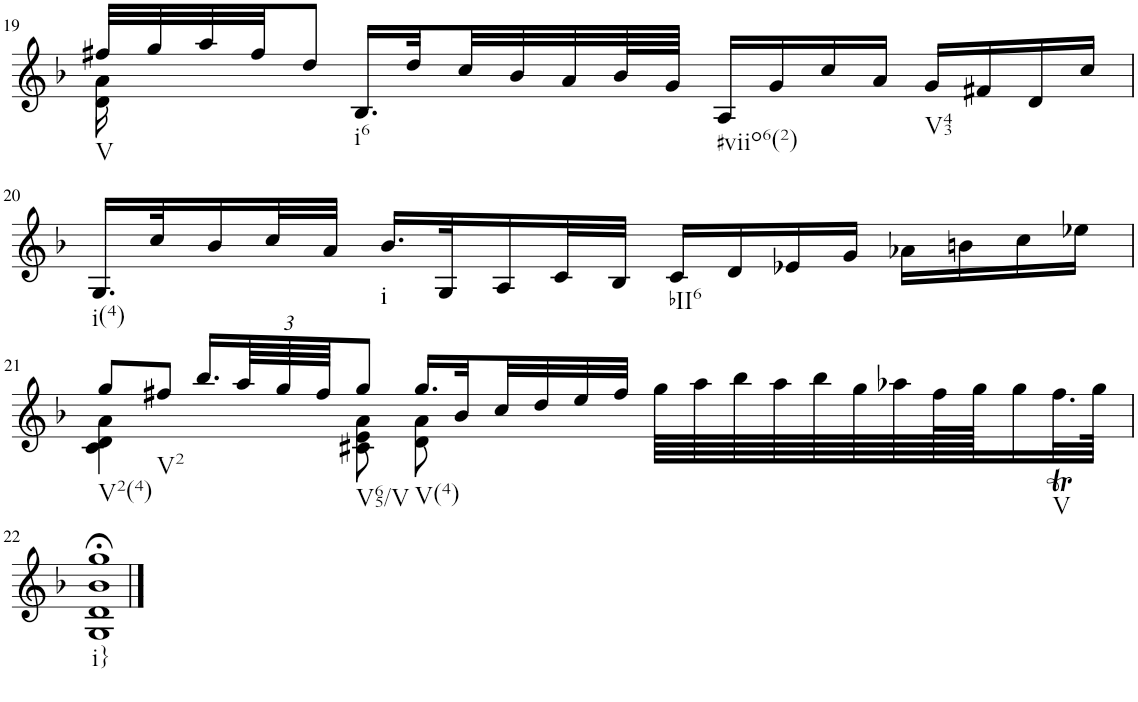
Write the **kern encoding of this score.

**kern
*part1
*staff1
*I"Violin
*I'Vln.
!!LO:PB:g=z
*clefG2
*k[b-]
*M4/4
=19
*^
!LO:TX:b:t=V	!
32ff#X/LLL	16d\ 16a\
32gg/	.
32aa/	2...ryy
32ff#/JJ	.
8dd/J	.
!LO:TX:b:t=i6	!
16.B-/LL	.
32dd/L	.
32cc/	.
32b-/	.
32a/	.
64b-/L	.
64g/JJJJ	.
!LO:TX:b:t=#viio6(2)	!
16A/LL	.
16g/	.
16cc/	.
16a/JJ	.
!LO:TX:b:t=V43	!
16g/LL	.
16f#X/	.
16d/	.
16cc/JJ	.
!!LO:LB:g=z	!!
=20	=20
!LO:TX:b:t=i(4)	!
16.G/LL	2.ryy
32cc/K	.
16b-/	.
32cc/L	.
32a/JJJ	.
!LO:TX:b:t=i	!
16.b-/LL	.
32G/K	.
16A/	.
32c/L	.
32B-/JJJ	.
!LO:TX:b:t=bII6	!
16c/LL	.
16d/	.
16e-X/	.
16g/JJ	.
4ryy	16a-X\LL
.	16bn\
.	16cc\
.	16ee-X\JJ
!!LO:LB:g=z	!!
=21	=21
!LO:TX:b:t=V2(4)	!
8gg/L	4c\ 4d\ 4a\
!LO:TX:b:t=V2	!
8ff#X/J	.
16.bb-/LL	8ryy
*Xbrackettup	*
96aa/LL	.
96gg/	.
96ff#/JJJ	.
!LO:TX:b:t=V65/V	!
8gg/J	8c#X\ 8e\ 8a\
!LO:TX:b:t=V(4)	!
16.gg/LL	8d\ 8a\
32b-/L	.
32cc/	8ryy
32dd/	.
32ee/	.
32ff#/JJJ	.
!LO:TX:b:t=V	!
4ryy	64gg\LLLL
.	64aa\
.	64bb-\
.	64aa\
.	64bb-\
.	64gg\
.	64aa-X\
.	128ff#\L
.	128gg\JJJ
.	16gg\
.	32.ff#t\L
.	64gg\JJJk
!!LO:LB:g=z	!!
=22	=22
!LO:TX:b:t=i}	!
1b- 1gg	1G;< 1d;<
*v	*v
==
*-
